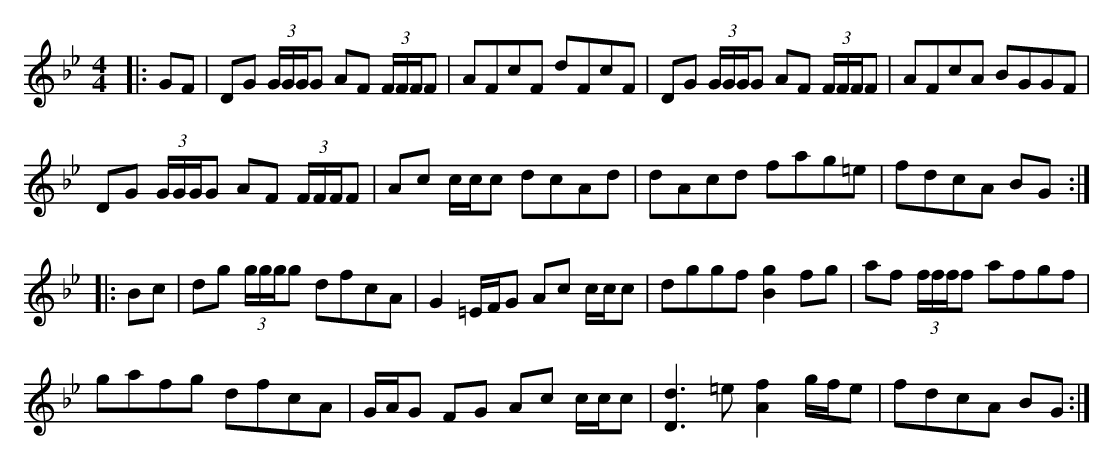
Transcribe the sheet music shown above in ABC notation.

X:1
M:4/4
K:Gmin
|:GF|DG (3G/G/G/G AF (3F/F/F/F|AFcF dFcF|DG (3G/G/G/G AF (3F/F/F/F |AFcA BGGF|
DG (3G/G/G/G AF (3F/F/F/F|Ac c/c/c dcAd|dAcd fag=e|fdcA BG:|
|:Bc|dg (3g/g/g/g dfcA|G2 =E/F/G Ac c/c/c|dggf [B2g2] fg|af (3f/f/f/f afgf|
gafg dfcA|G/A/G FG Ac c/c/c|[D3d3] =e [f2A2] g/f/e|fdcA BG:|
